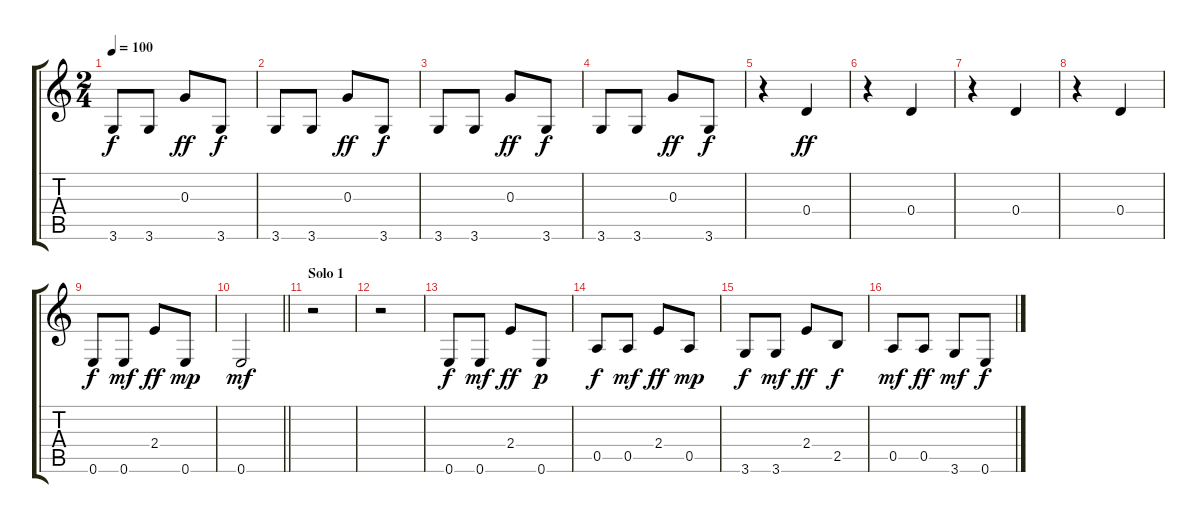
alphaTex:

\track "" {instrument electricbasspick}
\staff {score tabs}
\tuning (E4 B3 G3 D3 A2 E2) {hide}
\ts (2 4)
\tempo 100
\clef g2
\ks c
3.6.8{dy f} 3.6.8 0.3.8{dy ff} 3.6.8{dy f} |
3.6.8 3.6.8 0.3.8{dy ff} 3.6.8{dy f} |
3.6.8 3.6.8 0.3.8{dy ff} 3.6.8{dy f} |
3.6.8 3.6.8 0.3.8{dy ff} 3.6.8{dy f} |
r.4 0.4.4{dy ff} |
r.4 0.4.4 |
r.4 0.4.4 |
r.4 0.4.4 |
0.6.8{dy f} 0.6.8{dy mf} 2.4.8{dy ff} 0.6.8{dy mp} |
\barLineRight lightlight
0.6.2{dy mf} |
\section ("" "Solo 1")
r.2 |
r.2 |
0.6.8{dy f} 0.6.8{dy mf} 2.4.8{dy ff} 0.6.8{dy p} |
0.5.8{dy f} 0.5.8{dy mf} 2.4.8{dy ff} 0.5.8{dy mp} |
3.6.8{dy f} 3.6.8{dy mf} 2.4.8{dy ff} 2.5.8{dy f} |
0.5.8{dy mf} 0.5.8{dy ff} 3.6.8{dy mf} 0.6.8{dy f}
